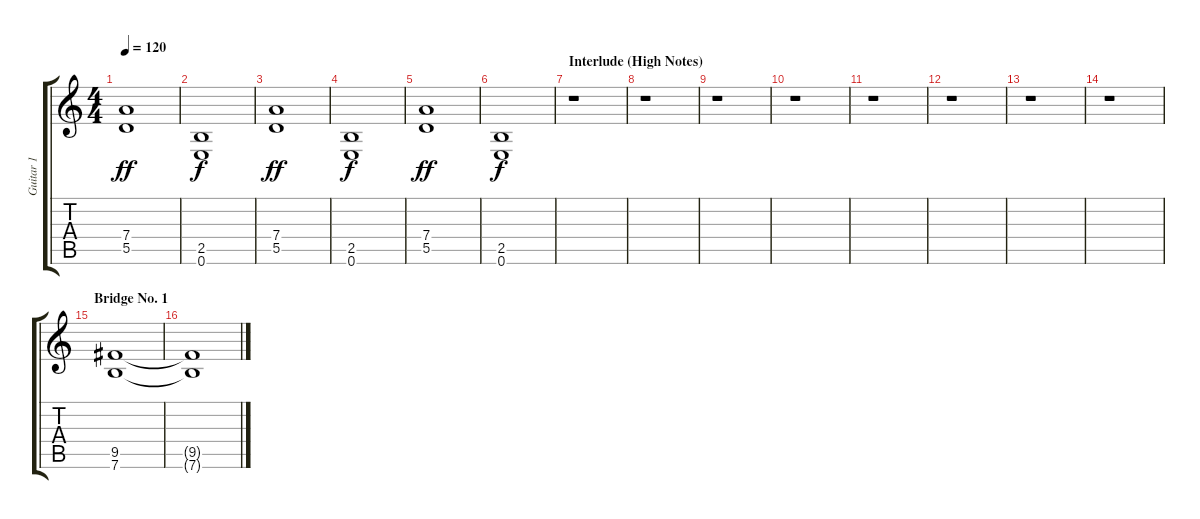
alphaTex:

\track ("Guitar 1" "Guitar 1") {instrument distortionguitar}
\staff {score tabs}
\tuning (E4 B3 G3 D3 A2 E2) {hide}
\ts (4 4)
\tempo 120
\clef g2
\ks c
(7.4 5.5).1{dy ff} |
(2.5 0.6).1{dy f} |
(7.4 5.5).1{dy ff} |
(2.5 0.6).1{dy f} |
(7.4 5.5).1{dy ff} |
(2.5 0.6).1{dy f} |
\section ("" "Interlude (High Notes)")
r.1 |
r.1 |
r.1 |
r.1 |
r.1 |
r.1 |
r.1 |
r.1 |
\section ("" "Bridge No. 1")
(9.5 7.6).1 |
(9.5{t} 7.6{t}).1
